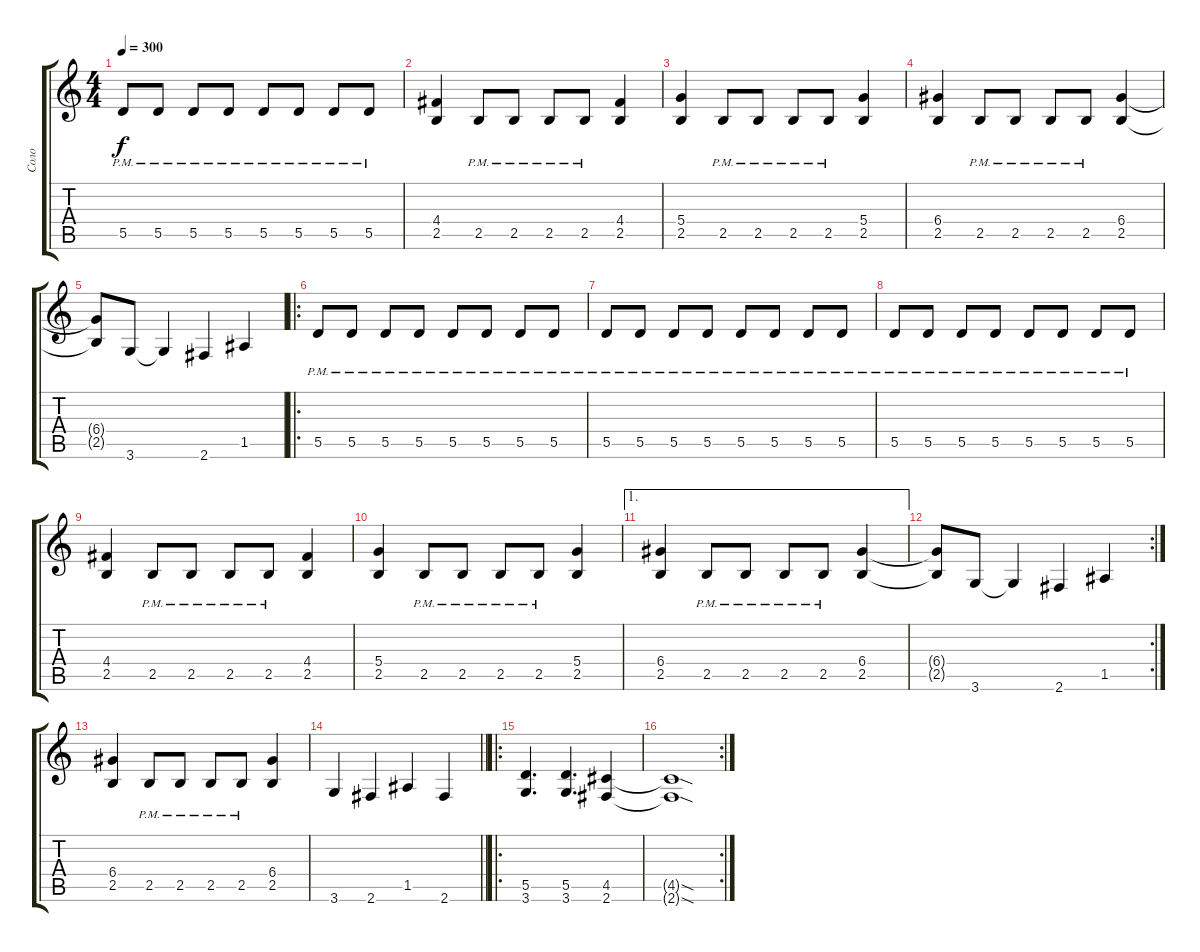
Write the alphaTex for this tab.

\track ("Соло" "Соло") {instrument distortionguitar}
\staff {score tabs}
\tuning (E4 B3 G3 D3 A2 E2) {hide}
\ts (4 4)
\tempo 300
\clef g2
\ks c
5.5{pm}.8{dy f} 5.5{pm}.8 5.5{pm}.8 5.5{pm}.8 5.5{pm}.8 5.5{pm}.8 5.5{pm}.8 5.5{pm}.8 |
(4.4 2.5).4 2.5{pm}.8 2.5{pm}.8 2.5{pm}.8 2.5{pm}.8 (4.4 2.5).4 |
(5.4 2.5).4 2.5{pm}.8 2.5{pm}.8 2.5{pm}.8 2.5{pm}.8 (5.4 2.5).4 |
(6.4 2.5).4 2.5{pm}.8 2.5{pm}.8 2.5{pm}.8 2.5{pm}.8 (6.4 2.5).4 |
(6.4{t} 2.5{t}).8 3.6.8 3.6{t}.4 2.6.4 1.5.4 |
\ro
5.5{pm}.8 5.5{pm}.8 5.5{pm}.8 5.5{pm}.8 5.5{pm}.8 5.5{pm}.8 5.5{pm}.8 5.5{pm}.8 |
5.5{pm}.8 5.5{pm}.8 5.5{pm}.8 5.5{pm}.8 5.5{pm}.8 5.5{pm}.8 5.5{pm}.8 5.5{pm}.8 |
5.5{pm}.8 5.5{pm}.8 5.5{pm}.8 5.5{pm}.8 5.5{pm}.8 5.5{pm}.8 5.5{pm}.8 5.5{pm}.8 |
(4.4 2.5).4 2.5{pm}.8 2.5{pm}.8 2.5{pm}.8 2.5{pm}.8 (4.4 2.5).4 |
(5.4 2.5).4 2.5{pm}.8 2.5{pm}.8 2.5{pm}.8 2.5{pm}.8 (5.4 2.5).4 |
\ae 1
(6.4 2.5).4 2.5{pm}.8 2.5{pm}.8 2.5{pm}.8 2.5{pm}.8 (6.4 2.5).4 |
\rc 2
(6.4{t} 2.5{t}).8 3.6.8 3.6{t}.4 2.6.4 1.5.4 |
(6.4 2.5).4 2.5{pm}.8 2.5{pm}.8 2.5{pm}.8 2.5{pm}.8 (6.4 2.5).4 |
\barLineRight lightlight
3.6.4 2.6.4 1.5.4 2.6.4 |
\ro
(5.5 3.6).4{d} (5.5 3.6).4{d} (4.5 2.6).4 |
\rc 2
(4.5{sod t} 2.6{sod t}).1
